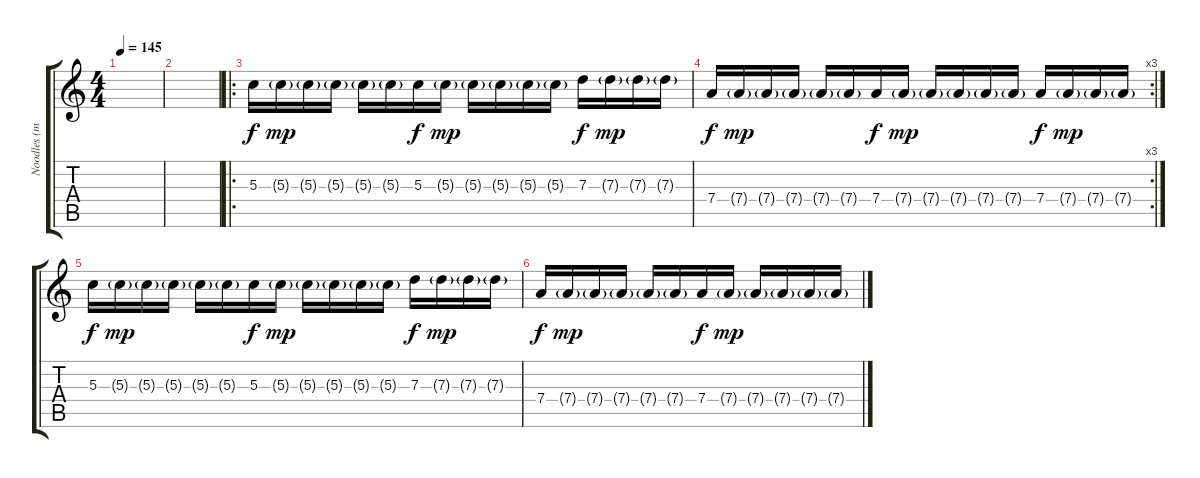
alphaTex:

\track ("Noodles (muted guitar)" "Noodles (m") {instrument electricguitarmuted}
\staff {score tabs}
\tuning (E4 B3 G3 D3 A2 E2) {hide}
\ts (4 4)
\tempo 145
\clef g2
\ks c
|
|
\ro
5.3.16{dy f} 5.3{g}.16{dy mp} 5.3{g}.16 5.3{g}.16 5.3{g}.16 5.3{g}.16 5.3.16{dy f} 5.3{g}.16{dy mp} 5.3{g}.16 5.3{g}.16 5.3{g}.16 5.3{g}.16 7.3.16{dy f} 7.3{g}.16{dy mp} 7.3{g}.16 7.3{g}.16 |
\rc 3
7.4.16{dy f} 7.4{g}.16{dy mp} 7.4{g}.16 7.4{g}.16 7.4{g}.16 7.4{g}.16 7.4.16{dy f} 7.4{g}.16{dy mp} 7.4{g}.16 7.4{g}.16 7.4{g}.16 7.4{g}.16 7.4.16{dy f} 7.4{g}.16{dy mp} 7.4{g}.16 7.4{g}.16 |
5.3.16{dy f} 5.3{g}.16{dy mp} 5.3{g}.16 5.3{g}.16 5.3{g}.16 5.3{g}.16 5.3.16{dy f} 5.3{g}.16{dy mp} 5.3{g}.16 5.3{g}.16 5.3{g}.16 5.3{g}.16 7.3.16{dy f} 7.3{g}.16{dy mp} 7.3{g}.16 7.3{g}.16 |
7.4.16{dy f} 7.4{g}.16{dy mp} 7.4{g}.16 7.4{g}.16 7.4{g}.16 7.4{g}.16 7.4.16{dy f} 7.4{g}.16{dy mp} 7.4{g}.16 7.4{g}.16 7.4{g}.16 7.4{g}.16
